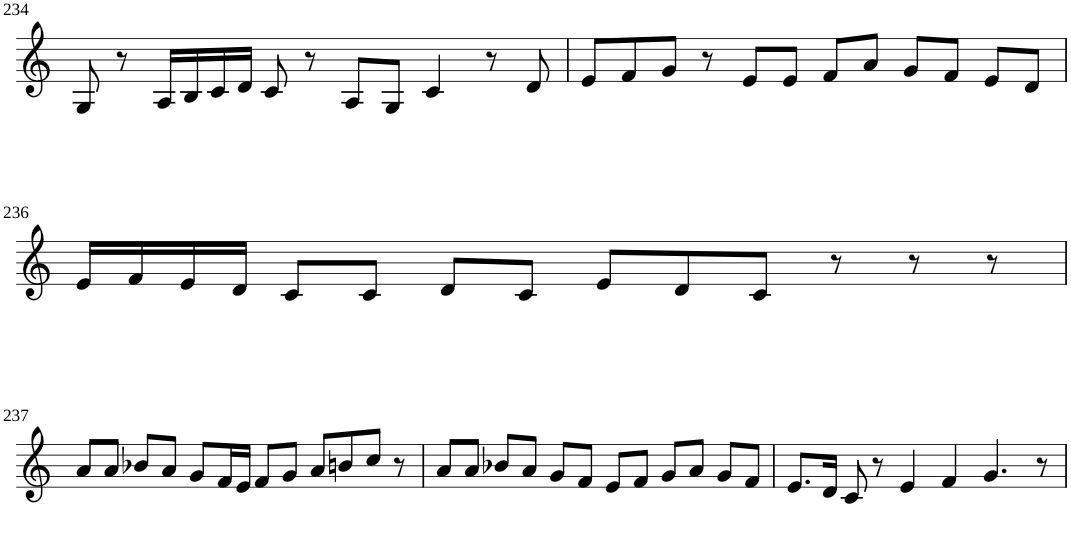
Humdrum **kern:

**kern
*part1
*staff1
*I"Violin
!!LO:PB:g=z
*clefG2
*k[]
*M6/4
=234
8G/
8r
16A/LL
16B/
16c/
16d/JJ
8c/
8r
8A/L
8G/J
4c/
8r
8d/
=235
8e/L
8f/
8g/J
8r
8e/L
8e/J
8f/L
8a/J
8g/L
8f/J
8e/L
8d/J
!!LO:LB:g=z
=236
16e/LL
16f/
16e/
16d/JJ
8c/L
8c/J
8d/L
8c/J
8e/L
8d/
8c/J
8r
8r
8r
!!LO:LB:g=z
=237
8a/L
8a/J
8b-X/L
8a/J
8g/L
16f/L
16e/JJ
8f/L
8g/J
8a/L
8bn/
8cc/J
8r
=238
8a/L
8a/J
8b-X/L
8a/J
8g/L
8f/J
8e/L
8f/J
8g/L
8a/J
8g/L
8f/J
=239
8.e/L
16d/Jk
8c/
8r
4e/
4f/
4.g/
8r
=
*-
